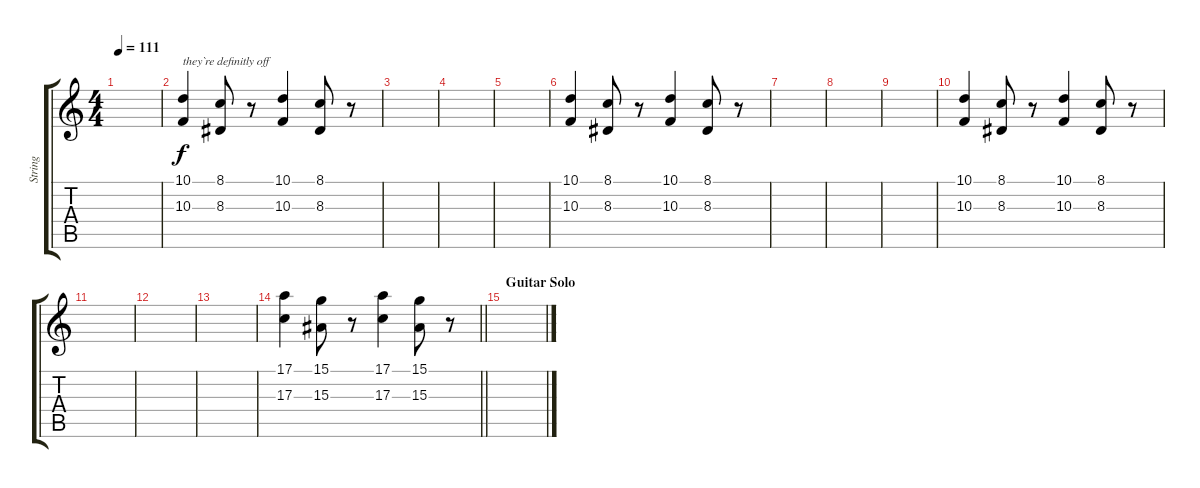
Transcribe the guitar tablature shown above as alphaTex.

\track ("String" "String") {instrument stringensemble1}
\staff {score tabs}
\tuning (E4 B3 G3 D3 A2 D2) {hide}
\ts (4 4)
\tempo 111
\clef g2
\ks c
|
(10.1 10.3).4{txt "they`re definitly off"} (8.1 8.3).8 r.8 (10.1 10.3).4 (8.1 8.3).8 r.8 |
|
|
|
(10.1 10.3).4 (8.1 8.3).8 r.8 (10.1 10.3).4 (8.1 8.3).8 r.8 |
|
|
|
(10.1 10.3).4 (8.1 8.3).8 r.8 (10.1 10.3).4 (8.1 8.3).8 r.8 |
|
|
|
\barLineRight lightlight
(17.1 17.3).4 (15.1 15.3).8 r.8 (17.1 17.3).4 (15.1 15.3).8 r.8 |
\section ("" "Guitar Solo")
